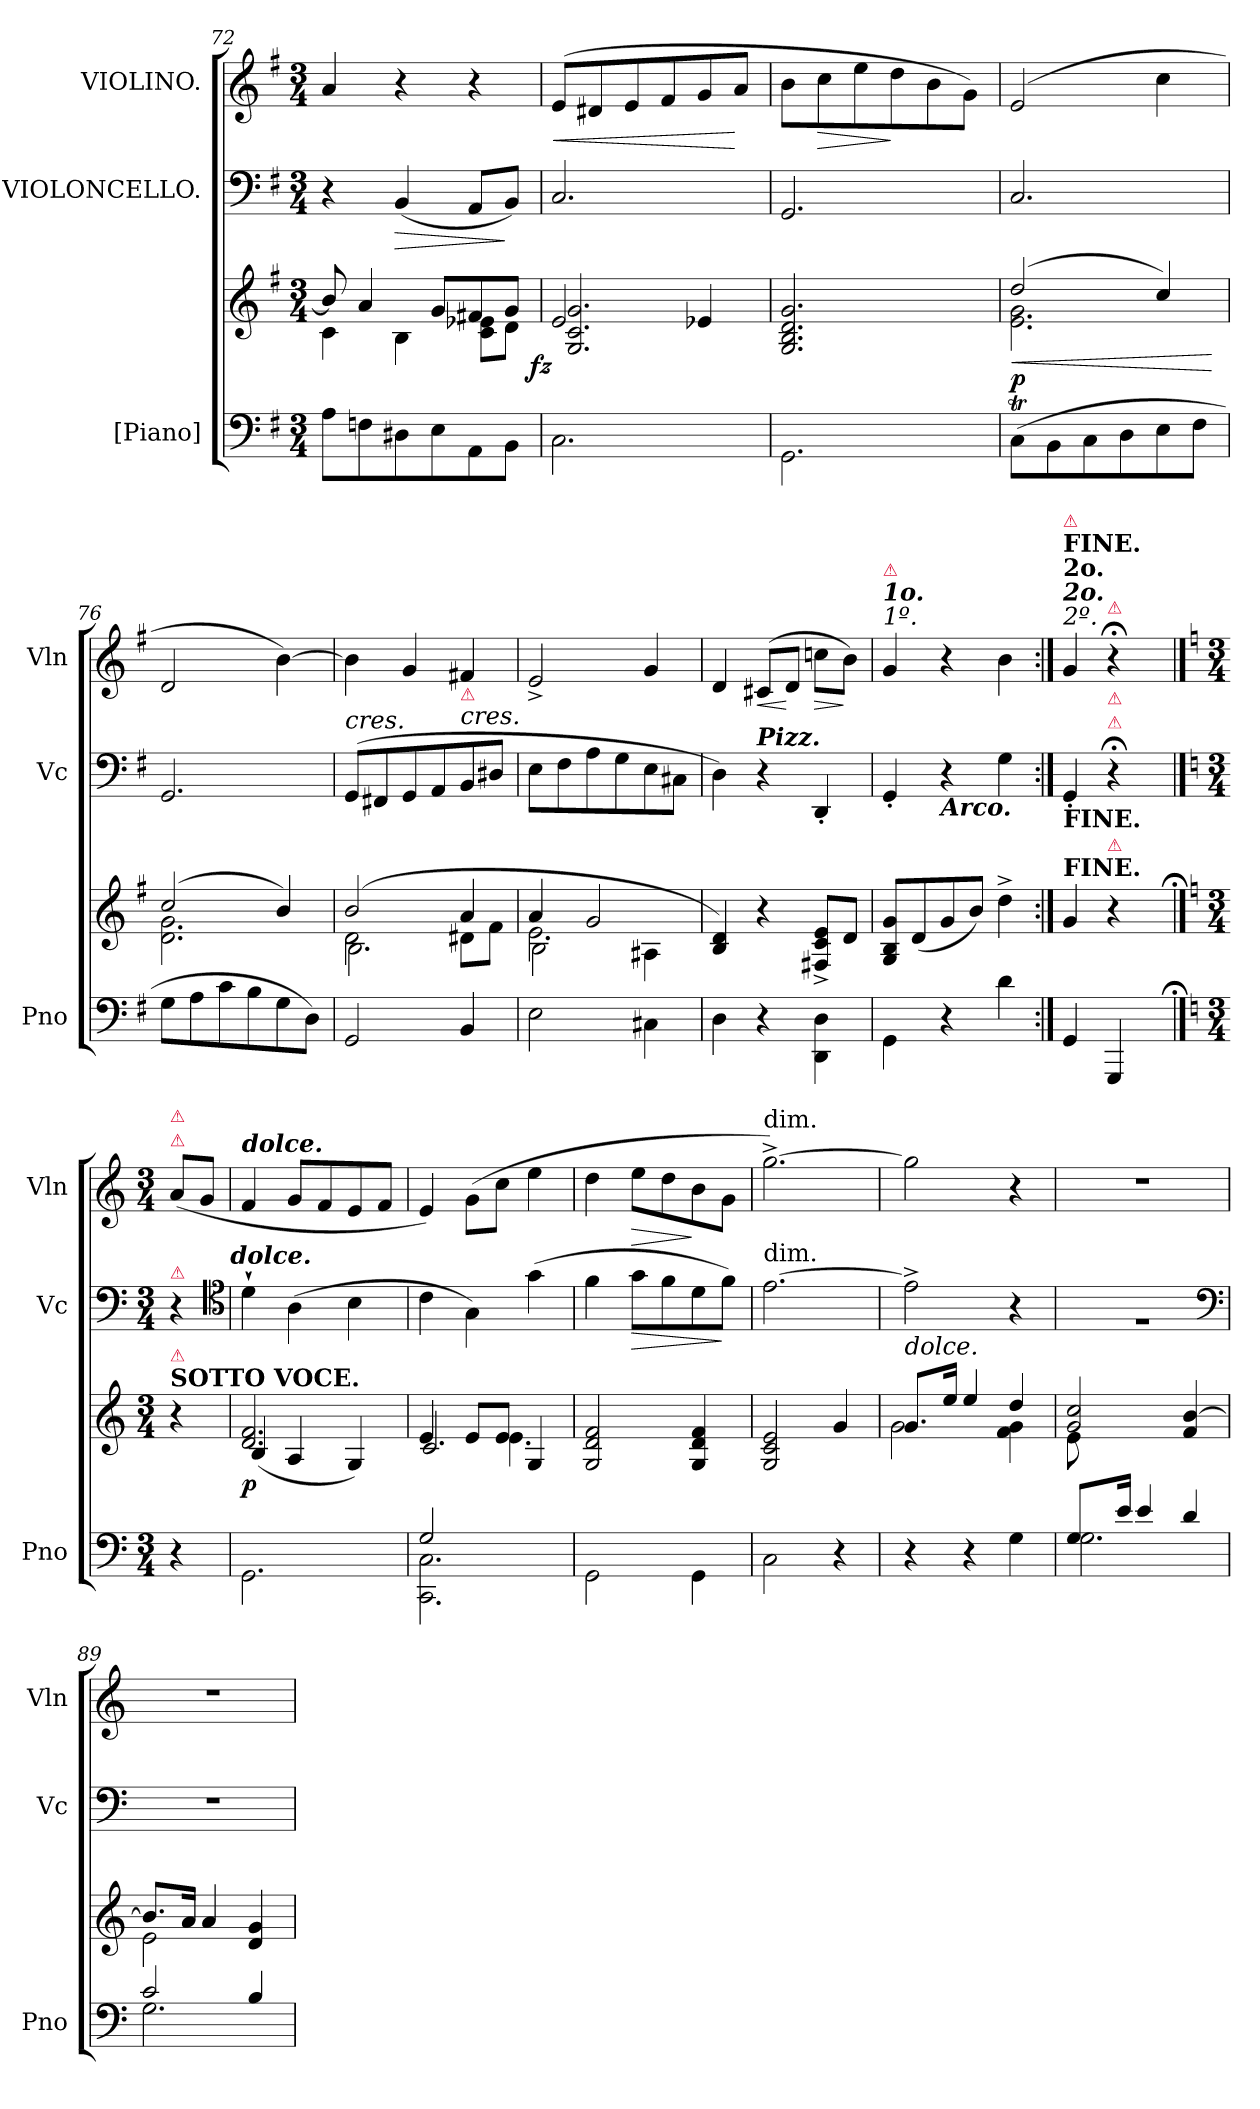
**kern	**kern	**dynam	**kern	**dynam	**kern	**dynam
*part3	*part3	*part3	*part2	*part2	*part1	*part1
*staff4	*staff3	*staff3/4	*staff2	*staff2	*staff1	*staff1
*I"[Piano]	*	*	*I"VIOLONCELLO.	*	*I"VIOLINO.	*
*I'Pno	*	*	*I'Vc	*	*I'Vln	*
*clefF4	*clefG2	*	*clefF4	*	*clefG2	*
*k[f#]	*k[f#]	*	*k[f#]	*	*k[f#]	*
*G:	*G:	*	*G:	*	*G:	*
*M3/4	*M3/4	*	*M3/4	*	*M3/4	*
=72	=72	=72	=72	=72	=72	=72
*	*^	*	*	*	*	*
8AL	8b]	4c	.	4r	.	4a	.
8Fn	4a	.	.	.	.	.	.
!	!	!	!	!	!LO:HP:b	!	!
8D#X	.	4B	.	(<4BB	>	4r	.
8E	8gL	.	.	.	.	.	.
8AA	8f#X	8c 8e-XL	.	8AAL	.	4r	.
8BBJ	8gJ	8dJ	.	8BBJ)	]	.	.
=73	=73	=73	=73	=73	=73	=73	=73
!	!	!	!LO:DY:rj	!	!	!	!LO:HP:b
2.C\	2e/	2.G/ 2.c/ 2.g/	fz	2.C	.	(>8eL	<
.	.	.	.	.	.	8d#X	.
.	.	.	.	.	.	8e	.
.	.	.	.	.	.	8f#	.
.	4e-X/	.	.	.	.	8g	.
.	.	.	.	.	.	8aJ	[
*	*v	*v	*	*	*	*	*
=74	=74	=74	=74	=74	=74	=74
2.GG\	2.G/ 2.B/ 2.d/ 2.g/	.	2.GG	.	8bL	.
!	!	!	!	!	!	!LO:HP:b
.	.	.	.	.	8cc	>
.	.	.	.	.	8ee	.
.	.	.	.	.	8dd	]
.	.	.	.	.	8b	.
.	.	.	.	.	8gJ)	.
=75	=75	=75	=75	=75	=75	=75
*	*^	*	*	*	*	*
!	!	!	!LO:HP:b	!	!	!	!
(>8CT\L	(>2dd	2.e 2.g	< p	2.C	.	(>2e	.
8BB\	.	.	.	.	.	.	.
8C\	.	.	.	.	.	.	.
8D\	.	.	.	.	.	.	.
8E\	4cc)	.	.	.	.	4cc	.
8F#\J	.	.	.	.	.	.	.
*	*v	*v	*	*	*	*	*
.	.	[	.	.	.	.
=76	=76	=76	=76	=76	=76	=76
*	*^	*	*	*	*	*
8GL	(>2cc	2.d 2.g	.	2.GG	.	2d	.
8A	.	.	.	.	.	.	.
8c	.	.	.	.	.	.	.
8B	.	.	.	.	.	.	.
8G	4b)	.	.	.	.	[4b)	.
8DJ)	.	.	.	.	.	.	.
=77	=77	=77	=77	=77	=77	=77	=77
*	*	*^	*	*	*	*	*
!	!	!	!	!	!LO:TX:i:t=cres.	!	!	!
2GG	(>2b	2d	2.B\	.	(>8GGL	.	4b]	.
.	.	.	.	.	8FF#X	.	.	.
.	.	.	.	.	8GG	.	4g	.
.	.	.	.	.	8AA	.	.	.
!	!	!	!	!	!LO:TX:i:t=cres.	!	!	!
!	!	!	!	!	!LO:TX:a:color=crimson:t=⚠	!	!	!
4BB	4a	8d#XL	.	.	8BB	.	4f#X	.
.	.	8f#J	.	.	8D#XJ	.	.	.
=78	=78	=78	=78	=78	=78	=78	=78	=78
2E	4a	2.e	2B\	.	8EL	.	2e^<	.
.	.	.	.	.	8F#	.	.	.
.	2g	.	.	.	8A	.	.	.
.	.	.	.	.	8G	.	.	.
4C#X\	.	.	4A#X\	.	8E	.	4g	.
.	.	.	.	.	8C#XJ	.	.	.
*	*v	*v	*v	*	*	*	*	*
=79	=79	=79	=79	=79	=79	=79
4D	4B 4d)	.	4D)	.	4d	.
!	!	!	!LO:TX:a:Bi:t=Pizz.	!	!	!
!	!	!	!	!	!	!LO:HP:b
4r	4r	.	4r	.	(>8c#XL	<
.	.	.	.	.	8dJ	[
!	!	!	!	!	!	!LO:HP:b
4DD\ 4D\	8F#X^< 8c^< 8e^<L	.	4DD'<	.	8ccnL	>
.	8dJ	.	.	.	8bJ)	]
=80	=80	=80	=80	=80	=80	=80
!	!	!	!	!	!LO:TX:a:i:t=1º.	!
!	!	!	!	!	!LO:TX:a:Bi:t=1o.	!
!	!	!	!	!	!LO:TX:a:color=crimson:t=⚠	!
4GG\	8G/ 8B/ 8g/L	.	4GG'<	.	4g	.
.	(<8d	.	.	.	.	.
!	!	!	!LO:TX:b:Bi:t=Arco.	!	!	!
4r	8g	.	4r	.	4r	.
.	8bJ)	.	.	.	.	.
4d	4dd^<	.	4G	.	4b	.
=81:|!	=81:|!	=81:|!	=81:|!	=81:|!	=81:|!	=81:|!
!	!	!	!	!	!LO:TX:a:i:t=2º.	!
!	!	!	!	!	!LO:TX:a:Bi:t=2o.	!
!	!	!	!	!	!LO:TX:a:B:t=2o.	!
!	!	!	!	!	!LO:TX:a:B:t=FINE.	!
!	!	!	!	!	!LO:TX:a:color=crimson:t=⚠	!
!	!	!	!LO:TX:b:B:t=FINE.	!	!	!
!	!LO:TX:a:B:t=FINE.	!	!	!	!	!
4GG	4g	.	4GG'<	.	4g	.
!	!	!	!	!	!LO:TX:a:color=crimson:t=⚠	!
!	!	!	!LO:TX:a:color=crimson:t=⚠	!	!	!
!	!	!	!LO:TX:a:color=crimson:t=⚠	!	!	!
!	!LO:TX:a:color=crimson:t=⚠	!	!	!	!	!
4GGG	4r	.	4r;<	.	4r;<	.
==82;	==82;	==82	==82	==82	==82	==82
*k[]	*k[]	*	*k[]	*	*k[]	*
*M3/4	*M3/4	*	*M3/4	*	*M3/4	*
!	!	!	!	!	!LO:TX:a:color=crimson:t=⚠	!
!	!	!	!	!	!LO:TX:a:color=crimson:t=⚠	!
!	!	!	!LO:TX:a:color=crimson:t=⚠	!	!	!
!	!LO:TX:a:B:t=SOTTO VOCE.	!	!	!	!	!
!	!LO:TX:a:color=crimson:t=⚠	!	!	!	!	!
4r	4r	.	4r	.	(<8aL	.
.	.	.	.	.	8gJ	.
*	*	*	*clefC4	*	*	*
!	!	!	!LO:TX:a:Bi:t=dolce.	!	!	!
=83	=83	=83	=83	=83	=83	=83
*	*^	*	*	*	*	*
!	!	!	!	!	!	!LO:TX:a:Bi:t=dolce.	!
2.GG\	2.d 2.f	(<4B/	p	4d`>	.	4f	.
.	.	4A/	.	(>4A	.	8gL	.
.	.	.	.	.	.	8f	.
.	.	4G/)	.	4B	.	8e	.
.	.	.	.	.	.	8fJ	.
=84	=84	=84	=84	=84	=84	=84	=84
*^	*	*^	*	*	*	*	*
2G/	2.CC\ 2.C\	4e	4.rFyy	2.c	.	4c	.	4e)	.
.	.	8eL	.	.	.	4G\)	.	(>8g\L	.
.	.	8eJ	4.e\	.	.	.	.	8ccJ	.
4ryy	.	4G/	.	.	.	(>4g	.	4ee	.
*v	*v	*	*	*	*	*	*	*	*
*	*v	*v	*v	*	*	*	*	*
=85	=85	=85	=85	=85	=85	=85
2GG\	2G/ 2d/ 2f/	.	4f	.	4dd	.
!	!	!	!	!LO:HP:b	!	!LO:HP:b
.	.	.	8gL	>	8eeL	>
.	.	.	8f	.	8dd	.
4GG\	4G/ 4d/ 4f/	.	8d	.	8b	]
.	.	.	8fJ)	]	8gJ	.
=86	=86	=86	=86	=86	=86	=86
!	!	!	!	!	!LO:TX:t=dim.	!
!	!	!	!LO:TX:t=dim.	!	!	!
2C\	2G/ 2c/ 2e/	.	[2.e	.	[2.gg^<)	.
4r	4g	.	.	.	.	.
=87	=87	=87	=87	=87	=87	=87
*	*^	*	*	*	*	*
!	!LO:TX:a:i:t=dolce.	!	!	!	!	!	!
4r	8.gL	2g	.	2e^]	.	2gg]	.
.	16eeJk	.	.	.	.	.	.
4r	4ee	.	.	.	.	.	.
4G	4dd	4f 4g	.	4r	.	4r	.
=88	=88	=88	=88	=88	=88	=88	=88
*^	*	*	*	*	*	*	*
8.GL	2.G	2g 2cc	8e	.	2.rF	.	2.rdd	.
.	.	.	8rcyy	.	.	.	.	.
16eJk	.	.	.	.	.	.	.	.
4e	.	.	2rcyy	.	.	.	.	.
4d	.	4f [4b	.	.	.	.	.	.
*	*	*	*	*	*clefF4	*	*	*
=89	=89	=89	=89	=89	=89	=89	=89	=89
2c	2.G	8.bL]	2e	.	2.rF	.	2.rdd	.
.	.	16aJk	.	.	.	.	.	.
.	.	4a	.	.	.	.	.	.
4B/	.	4d 4g	4rcyy	.	.	.	.	.
*v	*v	*	*	*	*	*	*	*
*	*v	*v	*	*	*	*	*
=	=	=	=	=	=	=
*-	*-	*-	*-	*-	*-	*-
